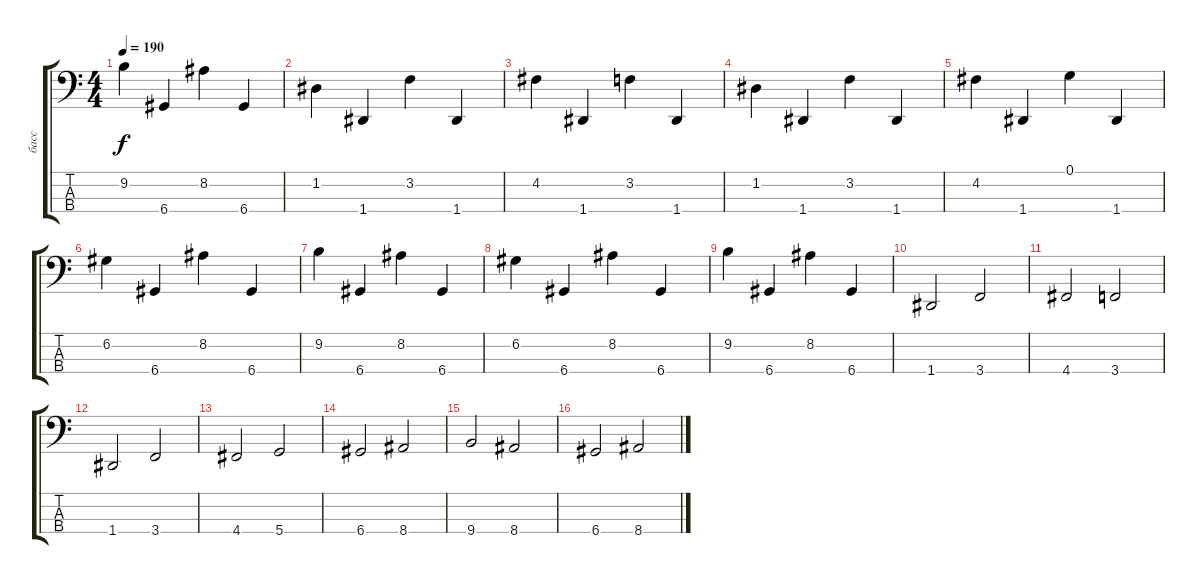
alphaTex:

\track ("басс" "басс") {instrument electricbasspick}
\staff {score tabs}
\tuning (G2 D2 A1 D1) {hide}
\ts (4 4)
\tempo 190
\clef f4
\ks c
9.2.4{dy f} 6.4.4 8.2.4 6.4.4 |
1.2.4 1.4.4 3.2.4 1.4.4 |
4.2.4 1.4.4 3.2.4 1.4.4 |
1.2.4 1.4.4 3.2.4 1.4.4 |
4.2.4 1.4.4 0.1.4 1.4.4 |
6.2.4 6.4.4 8.2.4 6.4.4 |
9.2.4 6.4.4 8.2.4 6.4.4 |
6.2.4 6.4.4 8.2.4 6.4.4 |
9.2.4 6.4.4 8.2.4 6.4.4 |
1.4.2 3.4.2 |
4.4.2 3.4.2 |
1.4.2 3.4.2 |
4.4.2 5.4.2 |
6.4.2 8.4.2 |
9.4.2 8.4.2 |
6.4.2 8.4.2
